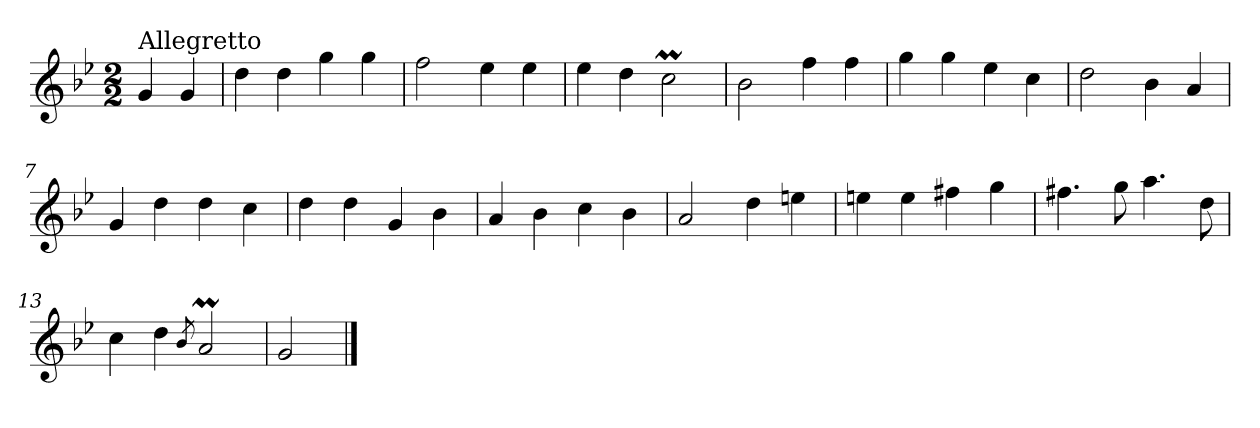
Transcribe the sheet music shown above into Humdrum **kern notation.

**kern
*part1
*staff1
*clefG2
*k[b-e-]
*g:
*M2/2
=
!LO:TX:a:t=Allegretto
4g/
4g/
=1
4dd\
4dd\
4gg\
4gg\
=2
2ff\
4ee-\
4ee-\
=3
4ee-\
4dd\
2ccM\
=4
2b-\
4ff\
4ff\
=5
4gg\
4gg\
4ee-\
4cc\
!!LO:LB:g=z
=6
2dd\
4b-\
4a/
=7
4g/
4dd\
4dd\
4cc\
=8
4dd\
4dd\
4g/
4b-\
=9
4a/
4b-\
4cc\
4b-\
=10
2a/
4dd\
4een\
=11
4een\
4ee\
4ff#X\
4gg\
!!LO:LB:g=z
=12
4.ff#X\
8gg\
4.aa\
8dd\
=13
4cc\
4dd\
8qb-/
2am/
=14
2g/
==
*-
